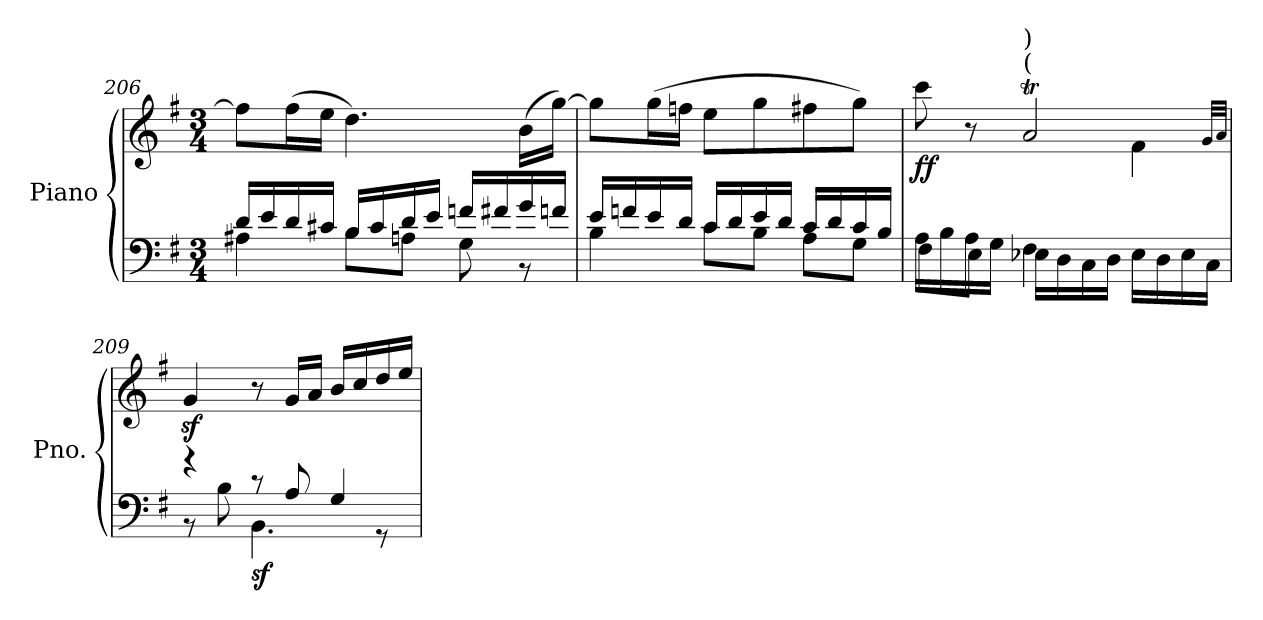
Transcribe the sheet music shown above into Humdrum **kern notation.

**kern	**kern	**dynam
*part1	*part1	*part1
*staff2	*staff1	*staff1/2
*I"Piano	*	*
*I'Pno.	*	*
*clefF4	*clefG2	*
*k[f#]	*k[f#]	*
*M3/4	*M3/4	*
=206	=206	=206
*^	*	*
16d/LL	4A#X\	8ff#\L]	.
16e/	.	.	.
16d/	.	(16ff#\L	.
16c#X/JJ	.	16ee\JJ	.
16B/LL	8B\L	4.dd\)	.
16c#/	.	.	.
16d/	8An\J	.	.
16e/JJ	.	.	.
16fn/LL	8G\	.	.
16f#X/	.	.	.
16g/	8r	(16b\LL	.
16fn/JJ	.	[16gg\JJ)	.
!!LO:LB:g=z
=207	=207	=207	=207
16e/LL	4B\	8gg\L]	.
16fn/	.	.	.
16e/	.	(16gg\L	.
16d/JJ	.	16ffn\JJ	.
16c/LL	8c\L	8ee\L	.
16d/	.	.	.
16e/	8B\J	8gg\	.
16d/JJ	.	.	.
16c/LL	8A\L	8ff#X\	.
16d/	.	.	.
16c/	8G\J	8gg\J)	.
16B/JJ	.	.	.
=208	=208	=208	=208
*	*	*^	*
!	!	!	!	!LO:DY:b
16A\LL	8F#\L	8ccc\	2ryy	ff
16B\	.	.	.	.
16A\	8E\J	8r	.	.
16G\JJ	.	.	.	.
!	!	!LO:TX:a:t=(	!	!
!	!	!LO:TX:a:t=)	!	!
4F#\	16E-X\LL	2aT/	.	.
.	16D\	.	.	.
.	16C\	.	.	.
.	16D\JJ	.	.	.
4ryy	16E-\LL	.	4f#\	.
.	16D\	.	.	.
.	16E-\	.	.	.
.	16C\JJ	.	.	.
*	*	*v	*v	*
.	.	32qg/LLL	.
.	.	32qa/JJJ	.
!!LO:LB:g=z
=209	=209	=209	=209
4r	8r	4gz</	.
.	8B\	.	.
!	!	!	!LO:DY:b=2
8r	4.BB\	8r	sf
8A/	.	16g/LL	.
.	.	16a/JJ	.
4G/	.	16b/LL	.
.	.	16cc/	.
.	8r	16dd/	.
.	.	16ee/JJ	.
*v	*v	*	*
=	=	=
*-	*-	*-
